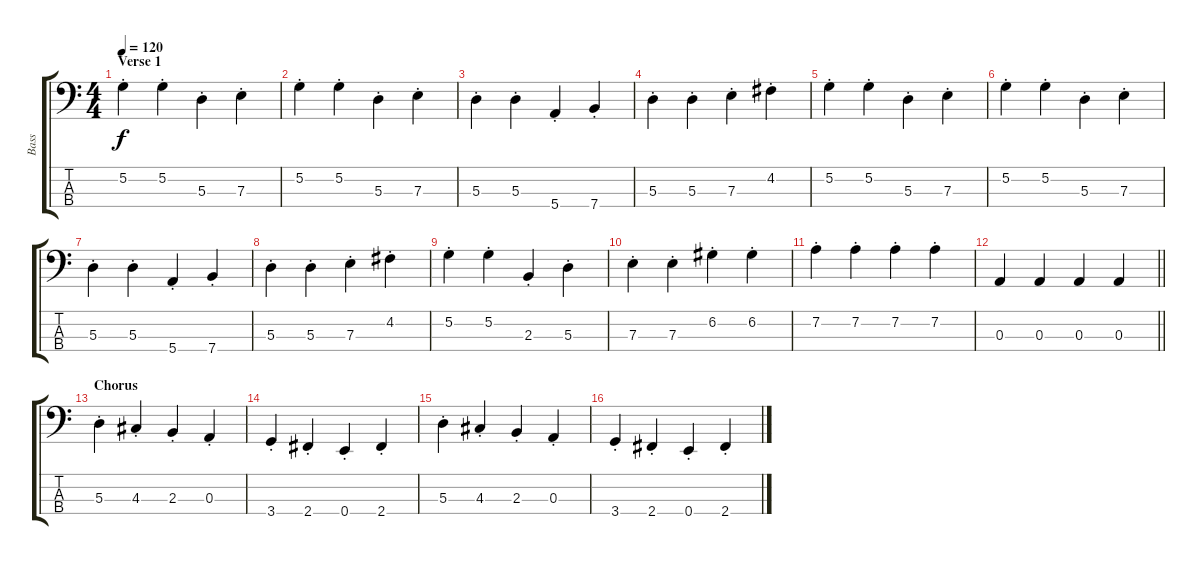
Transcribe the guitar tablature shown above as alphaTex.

\track ("Bass" "Bass") {instrument electricbassfinger}
\staff {score tabs}
\tuning (G2 D2 A1 E1) {hide}
\ts (4 4)
\section ("" "Verse 1")
\tempo 120
\clef f4
\ks c
5.2{st}.4{dy f} 5.2{st}.4 5.3{st}.4 7.3{st}.4 |
5.2{st}.4 5.2{st}.4 5.3{st}.4 7.3{st}.4 |
5.3{st}.4 5.3{st}.4 5.4{st}.4 7.4{st}.4 |
5.3{st}.4 5.3{st}.4 7.3{st}.4 4.2{st}.4 |
5.2{st}.4 5.2{st}.4 5.3{st}.4 7.3{st}.4 |
5.2{st}.4 5.2{st}.4 5.3{st}.4 7.3{st}.4 |
5.3{st}.4 5.3{st}.4 5.4{st}.4 7.4{st}.4 |
5.3{st}.4 5.3{st}.4 7.3{st}.4 4.2{st}.4 |
5.2{st}.4 5.2{st}.4 2.3{st}.4 5.3{st}.4 |
7.3{st}.4 7.3{st}.4 6.2{st}.4 6.2{st}.4 |
7.2{st}.4 7.2{st}.4 7.2{st}.4 7.2{st}.4 |
\barLineRight lightlight
0.3.4 0.3.4 0.3.4 0.3.4 |
\section ("" "Chorus")
5.3{st}.4 4.3{st}.4 2.3{st}.4 0.3{st}.4 |
3.4{st}.4 2.4{st}.4 0.4{st}.4 2.4{st}.4 |
5.3{st}.4 4.3{st}.4 2.3{st}.4 0.3{st}.4 |
3.4{st}.4 2.4{st}.4 0.4{st}.4 2.4{st}.4
